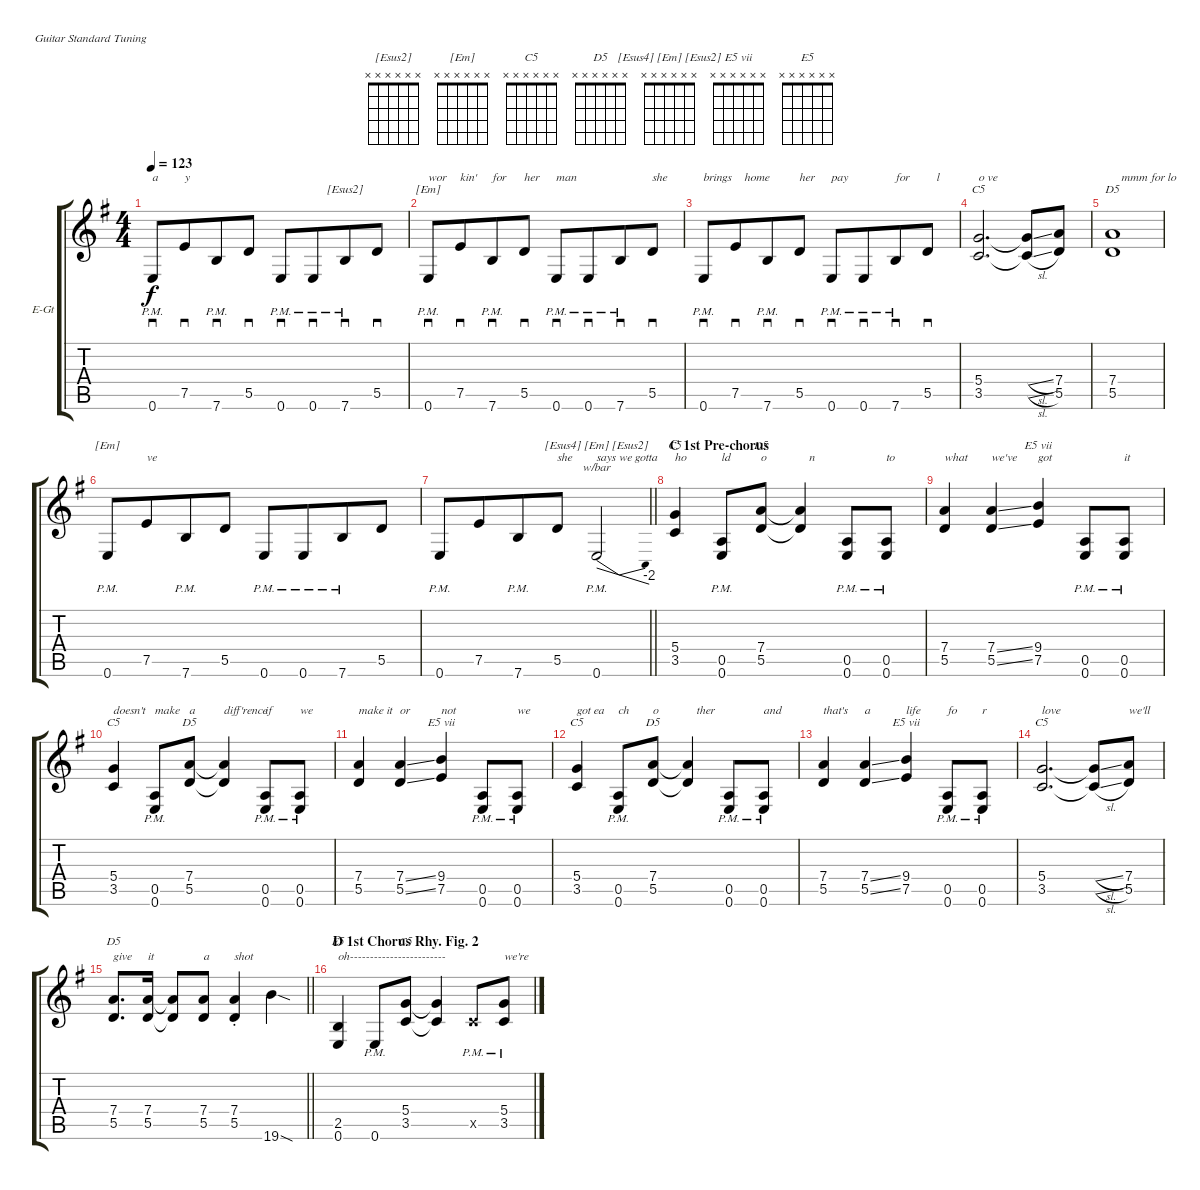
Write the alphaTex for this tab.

\bracketExtendMode groupsimilarinstruments
\firstSystemTrackNameOrientation horizontal
\otherSystemsTrackNameOrientation horizontal
\track ("guitar 1 / talkbox" "E-Gt") {instrument distortionguitar}
\staff {score tabs}
\tuning (E4 B3 G3 D3 A2 E2)
\chord ("[Esus2]" x x x x x x)
\chord ("[Em]" x x x x x x)
\chord ("C5" x x x x x x)
\chord ("D5" x x x x x x)
\chord ("[Esus4] [Em] [Esus2]" x x x x x x)
\chord ("E5 vii" x x x x x x)
\chord ("E5" x x x x x x)
\ts (4 4)
\tempo 123
\clef g2
\ks g
0.6{pm}.8{sd txt "a" dy f} 7.5.8{sd txt "y" beam merge} 7.6{pm}.8{sd} 5.5.8{sd} 0.6{pm}.8{sd} 0.6{pm}.8{sd beam merge} 7.6{pm}.8{sd ch "[Esus2]"} 5.5.8{sd} |
0.6{pm}.8{sd ch "[Em]" txt "wor"} 7.5.8{sd txt "kin'" beam merge} 7.6{pm}.8{sd txt "for"} 5.5.8{sd txt "her"} 0.6{pm}.8{sd txt "man"} 0.6{pm}.8{sd beam merge} 7.6{pm}.8{sd} 5.5.8{sd txt "she"} |
0.6{pm}.8{sd txt "brings"} 7.5.8{sd txt "   home" beam merge} 7.6{pm}.8{sd} 5.5.8{sd txt "her"} 0.6{pm}.8{sd txt "pay"} 0.6{pm}.8{sd beam merge} 7.6{pm}.8{sd txt "for"} 5.5.8{sd txt "   l"} |
(5.4 3.5).2{d ch "C5" txt "o ve"} (5.4{sl t} 3.5{sl t}).8 (7.4 5.5).8 |
(7.4 5.5).1{ch "D5" txt "   mmm for lo"} |
0.6{pm}.8{ch "[Em]"} 7.5.8{txt "ve" beam merge} 7.6{pm}.8 5.5.8 0.6{pm}.8 0.6{pm}.8{beam merge} 7.6{pm}.8 5.5.8 |
\barLineRight lightlight
0.6{pm}.8 7.5.8{beam merge} 7.6{pm}.8 5.5.8{txt "she"} 0.6{pm}.2{tbe (dive default 0 0 60 -8) ch "[Esus4] [Em] [Esus2]" txt "says we gotta"} |
\section ("" "C 1st Pre-chorus")
(5.4 3.5).4{ch "C5" txt "ho"} (0.5{pm} 0.6{pm}).8{txt "ld"} (7.4 5.5).8{ch "D5" txt "o"} (7.4{t} 5.5{t}).4{txt "   n"} (0.5{pm} 0.6{pm}).8 (0.5{pm} 0.6{pm}).8{txt "to"} |
(7.4 5.5).4{txt "what"} (7.4{ss} 5.5{ss}).4{txt "we've"} (9.4 7.5).4{ch "E5 vii" txt "got"} (0.5{pm} 0.6{pm}).8 (0.5{pm} 0.6{pm}).8{txt "it"} |
(5.4 3.5).4{ch "C5" txt "doesn't"} (0.5{pm} 0.6{pm}).8{txt "make"} (7.4 5.5).8{ch "D5" txt "a"} (7.4{t} 5.5{t}).4{txt "diff'rence"} (0.5{pm} 0.6{pm}).8{txt "if"} (0.5{pm} 0.6{pm}).8{txt "we"} |
(7.4 5.5).4{txt "make it"} (7.4{ss} 5.5{ss}).4{txt "or"} (9.4 7.5).4{ch "E5 vii" txt "not"} (0.5{pm} 0.6{pm}).8 (0.5{pm} 0.6{pm}).8{txt "we"} |
(5.4 3.5).4{ch "C5" txt "got ea"} (0.5{pm} 0.6{pm}).8{txt "ch"} (7.4 5.5).8{ch "D5" txt "o"} (7.4{t} 5.5{t}).4{txt "   ther"} (0.5{pm} 0.6{pm}).8 (0.5{pm} 0.6{pm}).8{txt "and"} |
(7.4 5.5).4{txt "that's"} (7.4{ss} 5.5{ss}).4{txt "a"} (9.4 7.5).4{ch "E5 vii" txt "life"} (0.5{pm} 0.6{pm}).8{txt "fo"} (0.5{pm} 0.6{pm}).8{txt "r"} |
(5.4 3.5).2{d ch "C5" txt "love"} (5.4{sl t} 3.5{sl t}).8 (7.4 5.5).8{txt "we'll"} |
\barLineRight lightlight
(7.4 5.5).8{d ch "D5" txt "give"} (7.4 5.5).16{txt "it"} (7.4{t} 5.5{t}).8 (7.4 5.5).8{txt "a"} (7.4{st} 5.5{st}).4{txt "shot"} 19.6{sod}.4 |
\section ("" "D 1st Chorus Rhy. Fig. 2")
(2.5 0.6).4{ch "E5" txt "oh------------------------"} 0.6{pm}.8 (5.4 3.5).8{ch "C5"} (5.4{t} 3.5{t}).4 3.5{pm x}.8 (5.4{pm} 3.5{pm}).8{txt "we're"}
